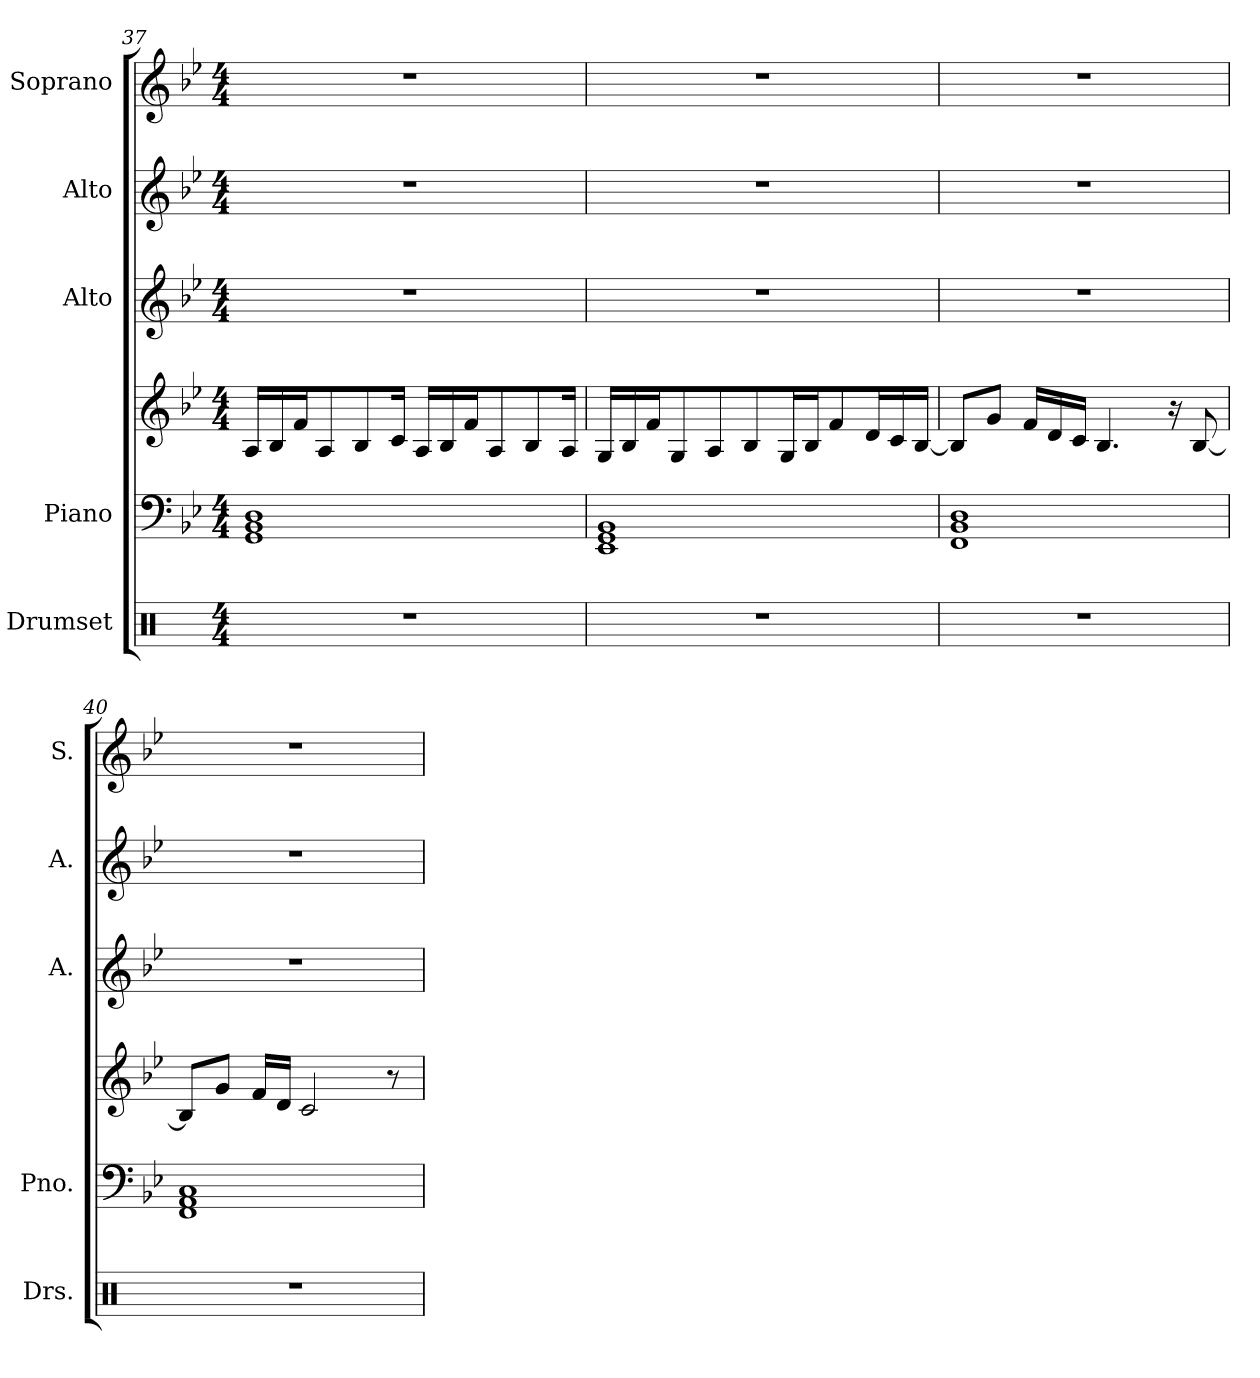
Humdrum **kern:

**kern	**kern	**kern	**dynam	**kern	**kern	**kern
*part5	*part4	*part4	*part4	*part3	*part2	*part1
*staff6	*staff5	*staff4	*staff4/5	*staff3	*staff2	*staff1
*I"Drumset	*I"Piano	*	*	*I"Alto	*I"Alto	*I"Soprano
*I'Drs.	*I'Pno.	*	*	*I'A.	*I'A.	*I'S.
*clefX	*clefF4	*clefG2	*	*clefG2	*clefG2	*clefG2
*k[]	*k[b-e-]	*k[b-e-]	*	*k[b-e-]	*k[b-e-]	*k[b-e-]
*M4/4	*M4/4	*M4/4	*	*M4/4	*M4/4	*M4/4
*MM80	*MM80	*MM80	*	*MM80	*MM80	*MM80
=37	=37	=37	=37	=37	=37	=37
!	!	!	!LO:DY:b=2	!	!	!
!	!	!	!LO:DY:n=1:b	!	!	!
1r	1GG 1BB- 1D	16A/LL	mf mp	1r	1r	1r
.	.	16B-/	.	.	.	.
.	.	16f/J	.	.	.	.
.	.	8A/	.	.	.	.
.	.	8B-/	.	.	.	.
.	.	16c/Jk	.	.	.	.
.	.	16A/LL	.	.	.	.
.	.	16B-/	.	.	.	.
.	.	16f/J	.	.	.	.
.	.	8A/	.	.	.	.
.	.	8B-/	.	.	.	.
.	.	16A/Jk	.	.	.	.
=38	=38	=38	=38	=38	=38	=38
1r	1EE- 1GG 1BB-	16G/LL	.	1r	1r	1r
.	.	16B-/	.	.	.	.
.	.	16f/J	.	.	.	.
.	.	8G/	.	.	.	.
.	.	8A/	.	.	.	.
.	.	8B-/	.	.	.	.
.	.	16G/L	.	.	.	.
.	.	16B-/J	.	.	.	.
.	.	8f/	.	.	.	.
.	.	16d/L	.	.	.	.
.	.	16c/	.	.	.	.
.	.	[16B-/JJ	.	.	.	.
=39	=39	=39	=39	=39	=39	=39
1r	1FF 1BB- 1D	8B-/L]	.	1r	1r	1r
.	.	8g/J	.	.	.	.
.	.	16f/LL	.	.	.	.
.	.	16d/	.	.	.	.
.	.	16c/JJ	.	.	.	.
.	.	4.B-/	.	.	.	.
.	.	16r	.	.	.	.
.	.	[8B-/	.	.	.	.
=40	=40	=40	=40	=40	=40	=40
1r	1FF 1AA 1C	8B-/L]	.	1r	1r	1r
.	.	8g/J	.	.	.	.
.	.	16f/LL	.	.	.	.
.	.	16d/JJ	.	.	.	.
.	.	2c/	.	.	.	.
.	.	8r	.	.	.	.
=	=	=	=	=	=	=
*-	*-	*-	*-	*-	*-	*-
